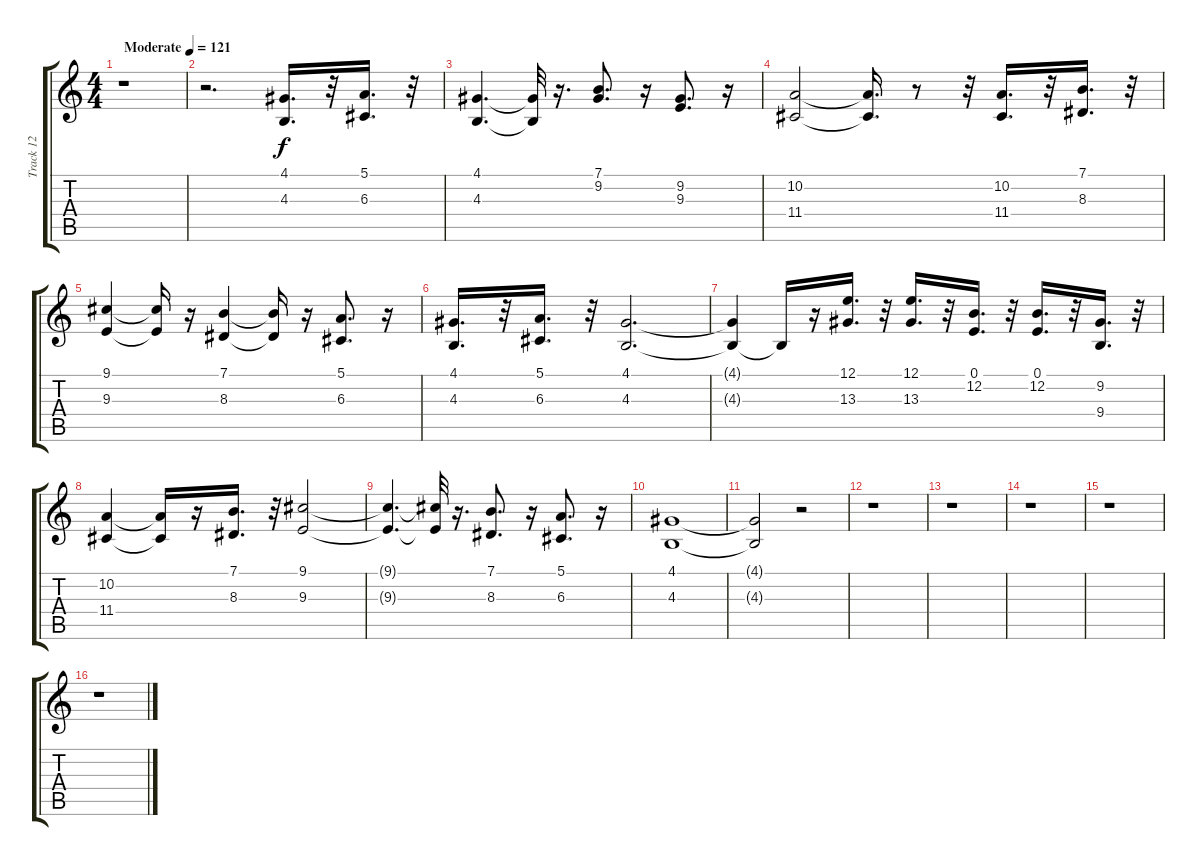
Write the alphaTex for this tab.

\track ("Track 12" "Track 12") {instrument flute}
\staff {score tabs}
\tuning (E4 B3 G3 D3 A2 E2) {hide}
\ts (4 4)
\tempo (121 "Moderate")
\clef g2
\ks c
r.1{dy f instrument flute} |
r.2{d} (4.1 4.3).16{d} r.32 (5.1 6.3).16{d} r.32 |
(4.1 4.3).4{d} (4.1{t} 4.3{t}).32 r.16{d} (7.1 9.2).8{d} r.16 (9.2 9.3).8{d} r.16 |
(10.2 11.4).2 (10.2{t} 11.4{t}).16{d} r.8 r.32 (10.2 11.4).16{d} r.32 (7.1 8.3).16{d} r.32 |
(9.1 9.3).4 (9.1{t} 9.3{t}).16 r.16 (7.1 8.3).4 (7.1{t} 8.3{t}).16 r.16 (5.1 6.3).8{d} r.16 |
(4.1 4.3).16{d} r.32 (5.1 6.3).16{d} r.32 (4.1 4.3).2{d} |
(4.1{t} 4.3{t}).4 4.3{t}.16 r.16 (12.1 13.3).16{d} r.32 (12.1 13.3).16{d} r.32 (0.1 12.2).16{d} r.32 (0.1 12.2).16{d} r.32 (9.2 9.4).16{d} r.32 |
(10.2 11.4).4 (10.2{t} 11.4{t}).16 r.16 (7.1 8.3).16{d} r.32 (9.1 9.3).2 |
(9.1{t} 9.3{t}).4{d} (9.1{t} 9.3{t}).32 r.16{d} (7.1 8.3).8{d} r.16 (5.1 6.3).8{d} r.16 |
(4.1 4.3).1 |
(4.1{t} 4.3{t}).2 r.2 |
r.1 |
r.1 |
r.1 |
r.1 |
r.1
